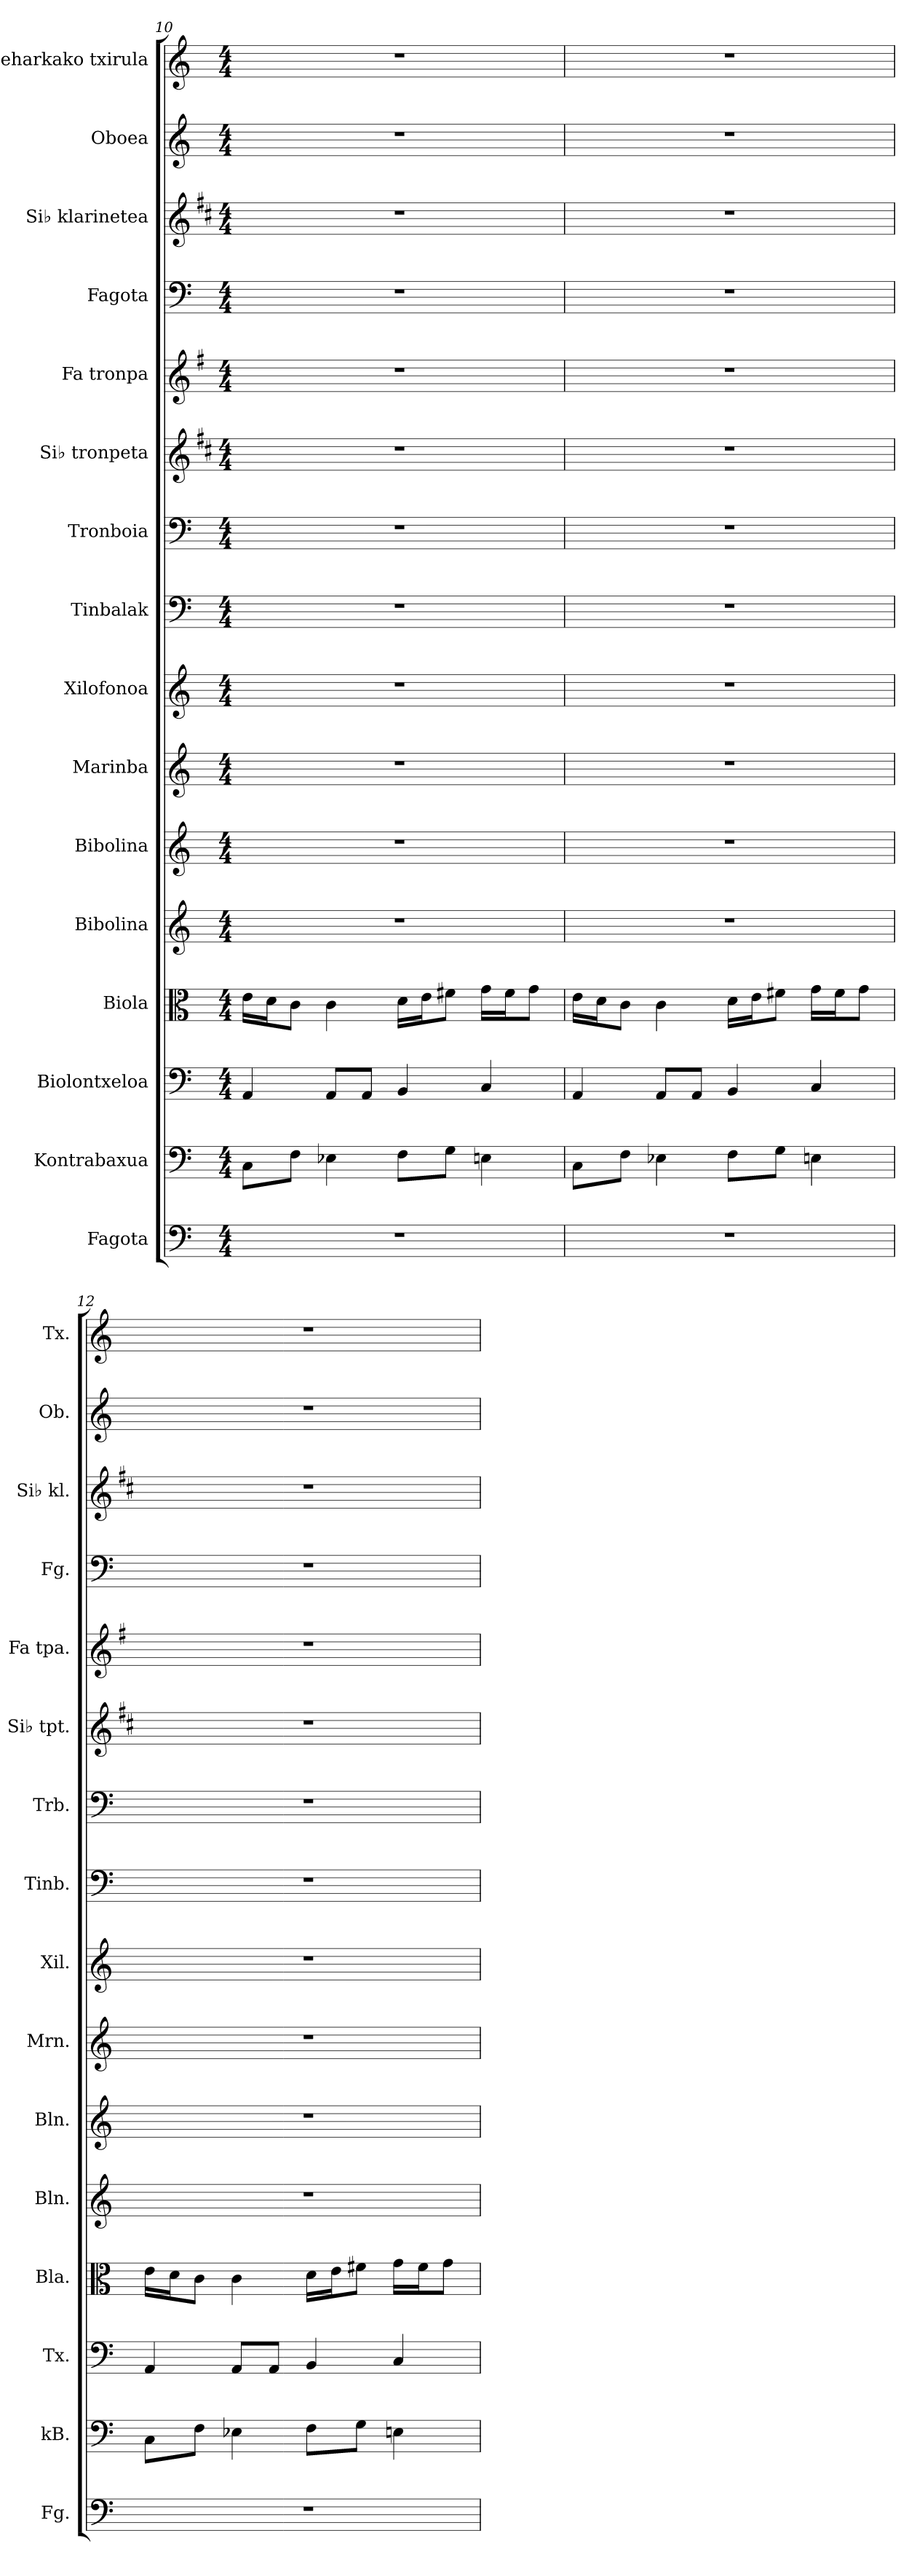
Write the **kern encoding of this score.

**kern	**kern	**kern	**kern	**kern	**kern	**kern	**kern	**kern	**kern	**kern	**kern	**kern	**kern	**kern	**kern
*part16	*part15	*part14	*part13	*part12	*part11	*part10	*part9	*part8	*part7	*part6	*part5	*part4	*part3	*part2	*part1
*staff16	*staff15	*staff14	*staff13	*staff12	*staff11	*staff10	*staff9	*staff8	*staff7	*staff6	*staff5	*staff4	*staff3	*staff2	*staff1
*I"Fagota	*I"Kontrabaxua	*I"Biolontxeloa	*I"Biola	*I"Bibolina	*I"Bibolina	*I"Marinba	*I"Xilofonoa	*I"Tinbalak	*I"Tronboia	*I"Si♭ tronpeta	*I"Fa tronpa	*I"Fagota	*I"Si♭ klarinetea	*I"Oboea	*I"Zeharkako txirula
*I'Fg.	*I'kB.	*I'Tx.	*I'Bla.	*I'Bln.	*I'Bln.	*I'Mrn.	*I'Xil.	*I'Tinb.	*I'Trb.	*I'Si♭ tpt.	*I'Fa tpa.	*I'Fg.	*I'Si♭ kl.	*I'Ob.	*I'Tx.
*clefF4	*clefF4	*clefF4	*clefC3	*clefG2	*clefG2	*clefG2	*clefG2	*clefF4	*clefF4	*clefG2	*clefG2	*clefF4	*clefG2	*clefG2	*clefG2
*	*ITrd7c12	*	*	*	*	*	*ITrd-7c-12	*	*	*ITrd1c2	*ITrd4c7	*	*ITrd1c2	*	*
*k[]	*k[]	*k[]	*k[]	*k[]	*k[]	*k[]	*k[]	*k[]	*k[]	*k[]	*k[]	*k[]	*k[]	*k[]	*k[]
*M4/4	*M4/4	*M4/4	*M4/4	*M4/4	*M4/4	*M4/4	*M4/4	*M4/4	*M4/4	*M4/4	*M4/4	*M4/4	*M4/4	*M4/4	*M4/4
=10	=10	=10	=10	=10	=10	=10	=10	=10	=10	=10	=10	=10	=10	=10	=10
1r	8CC\L	4AA/	16e\LL	1r	1r	1r	1r	1r	1r	1r	1r	1r	1r	1r	1r
.	.	.	16d\J	.	.	.	.	.	.	.	.	.	.	.	.
.	8FF\J	.	8c\J	.	.	.	.	.	.	.	.	.	.	.	.
.	4EE-X\	8AA/L	4c\	.	.	.	.	.	.	.	.	.	.	.	.
.	.	8AA/J	.	.	.	.	.	.	.	.	.	.	.	.	.
.	8FF\L	4BB/	16d\LL	.	.	.	.	.	.	.	.	.	.	.	.
.	.	.	16e\J	.	.	.	.	.	.	.	.	.	.	.	.
.	8GG\J	.	8f#X\J	.	.	.	.	.	.	.	.	.	.	.	.
.	4EEn\	4C/	16g\LL	.	.	.	.	.	.	.	.	.	.	.	.
.	.	.	16f#\J	.	.	.	.	.	.	.	.	.	.	.	.
.	.	.	8g\J	.	.	.	.	.	.	.	.	.	.	.	.
=11	=11	=11	=11	=11	=11	=11	=11	=11	=11	=11	=11	=11	=11	=11	=11
1r	8CC\L	4AA/	16e\LL	1r	1r	1r	1r	1r	1r	1r	1r	1r	1r	1r	1r
.	.	.	16d\J	.	.	.	.	.	.	.	.	.	.	.	.
.	8FF\J	.	8c\J	.	.	.	.	.	.	.	.	.	.	.	.
.	4EE-X\	8AA/L	4c\	.	.	.	.	.	.	.	.	.	.	.	.
.	.	8AA/J	.	.	.	.	.	.	.	.	.	.	.	.	.
.	8FF\L	4BB/	16d\LL	.	.	.	.	.	.	.	.	.	.	.	.
.	.	.	16e\J	.	.	.	.	.	.	.	.	.	.	.	.
.	8GG\J	.	8f#X\J	.	.	.	.	.	.	.	.	.	.	.	.
.	4EEn\	4C/	16g\LL	.	.	.	.	.	.	.	.	.	.	.	.
.	.	.	16f#\J	.	.	.	.	.	.	.	.	.	.	.	.
.	.	.	8g\J	.	.	.	.	.	.	.	.	.	.	.	.
!!LO:PB:g=z
=12	=12	=12	=12	=12	=12	=12	=12	=12	=12	=12	=12	=12	=12	=12	=12
1r	8CC\L	4AA/	16e\LL	1r	1r	1r	1r	1r	1r	1r	1r	1r	1r	1r	1r
.	.	.	16d\J	.	.	.	.	.	.	.	.	.	.	.	.
.	8FF\J	.	8c\J	.	.	.	.	.	.	.	.	.	.	.	.
.	4EE-X\	8AA/L	4c\	.	.	.	.	.	.	.	.	.	.	.	.
.	.	8AA/J	.	.	.	.	.	.	.	.	.	.	.	.	.
.	8FF\L	4BB/	16d\LL	.	.	.	.	.	.	.	.	.	.	.	.
.	.	.	16e\J	.	.	.	.	.	.	.	.	.	.	.	.
.	8GG\J	.	8f#X\J	.	.	.	.	.	.	.	.	.	.	.	.
.	4EEn\	4C/	16g\LL	.	.	.	.	.	.	.	.	.	.	.	.
.	.	.	16f#\J	.	.	.	.	.	.	.	.	.	.	.	.
.	.	.	8g\J	.	.	.	.	.	.	.	.	.	.	.	.
=	=	=	=	=	=	=	=	=	=	=	=	=	=	=	=
*-	*-	*-	*-	*-	*-	*-	*-	*-	*-	*-	*-	*-	*-	*-	*-
